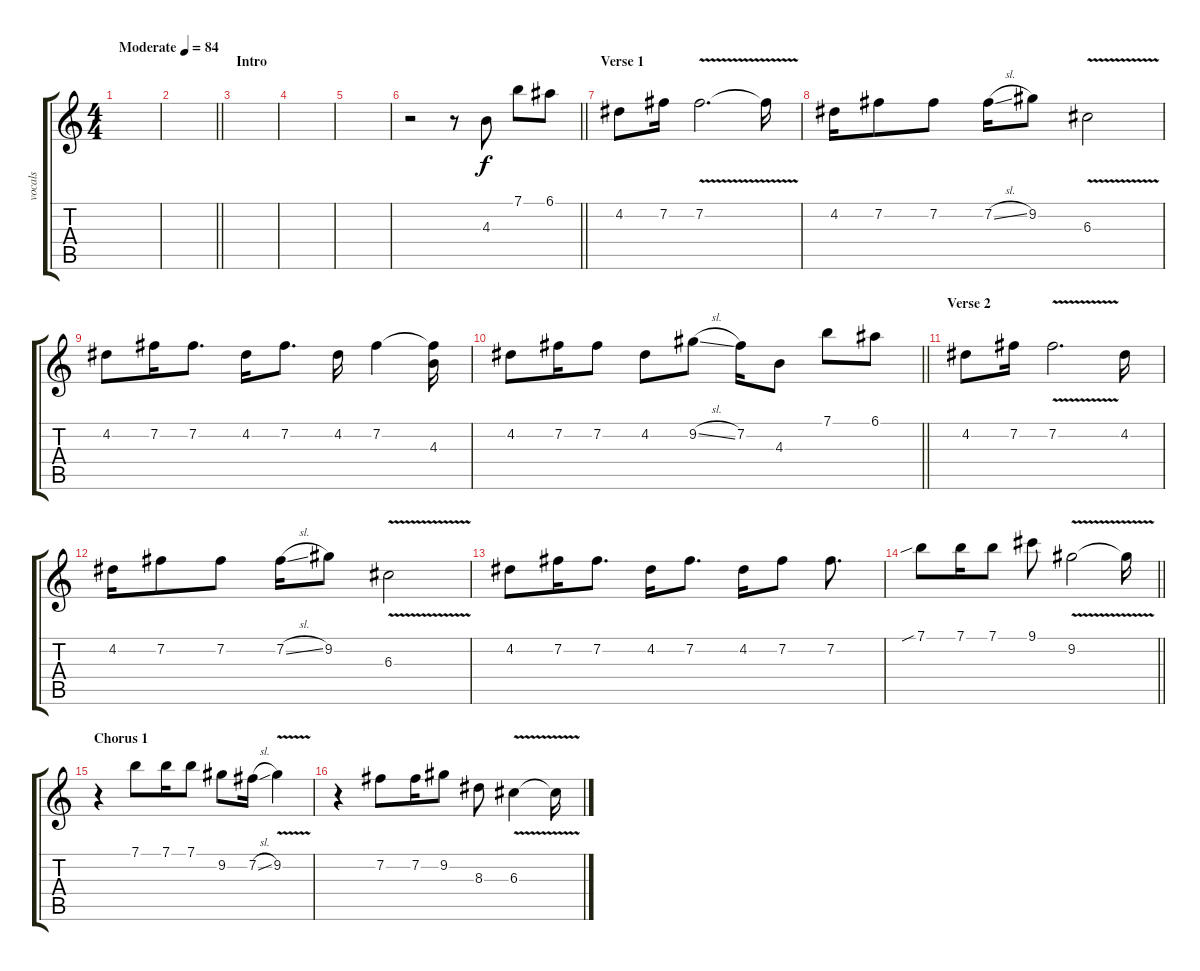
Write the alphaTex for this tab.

\track ("vocals" "vocals") {instrument acousticguitarnylon}
\staff {score tabs}
\tuning (E4 B3 G3 D3 A2 E2) {hide}
\ts (4 4)
\tempo (84 "Moderate")
\clef g2
\ks c
|
\barLineRight lightlight
|
\section ("" "Intro")
|
|
|
\barLineRight lightlight
r.2 r.8 4.3.8 7.1.8 6.1.8 |
\section ("" "Verse 1")
4.2.8 7.2.16 7.2{v}.2{d} 7.2{t}.16 |
4.2.16 7.2.8 7.2.8 7.2{sl}.16 9.2.8 6.3{v}.2 |
4.2.8 7.2.16 7.2.8{d} 4.2.16 7.2.8{d} 4.2.16 7.2.4 (7.2{t} 4.3).16 |
\barLineRight lightlight
4.2.8 7.2.16 7.2.8 4.2.8 9.2{sl}.8 7.2.16 4.3.8 7.1.8 6.1.8 |
\section ("" "Verse 2")
4.2.8 7.2.16 7.2{v}.2{d} 4.2.16 |
4.2.16 7.2.8 7.2.8 7.2{sl}.16 9.2.8 6.3{v}.2 |
4.2.8 7.2.16 7.2.8{d} 4.2.16 7.2.8{d} 4.2.16 7.2.8 7.2.8{d} |
\barLineRight lightlight
7.1{sib}.8 7.1.16 7.1.8 9.1.8 9.2{v}.2 9.2{t}.16 |
\section ("" "Chorus 1")
r.4 7.1.8 7.1.16 7.1.8 9.2.8 7.2{sl}.16 9.2{v}.4 |
r.4 7.2.8 7.2.16 9.2.8 8.3.8 6.3{v}.4 6.3{t}.16
